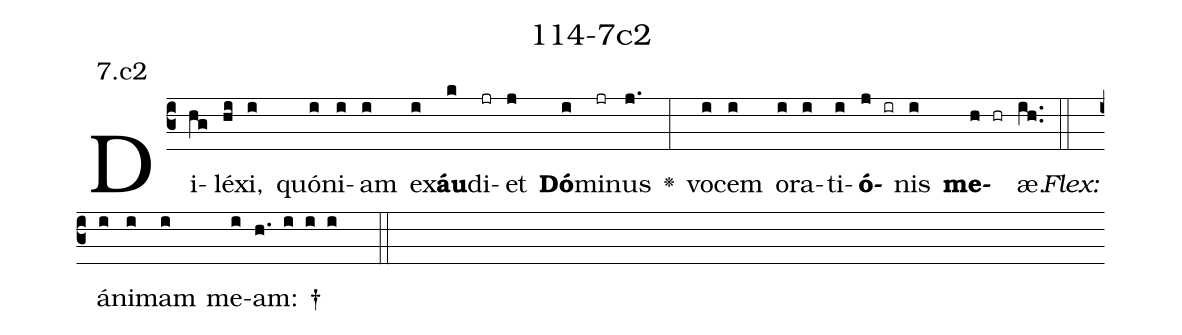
name: 114-7c2;
annotation: 7.c2;
%%
(c3)Di(hg)lé(hi)xi,(i) quón(i)i(i)am(i) ex(i)<b>áu</b>(k)di(jr)et(j) <b>Dó</b>(i)mi(jr)nus(j.) <v>\greheightstar</v>(:) vo(i)cem(i) o(i)ra(i)ti(i)<b>ó</b>(j ir)nis(i) <b>me</b>(h hr)æ.(ih..) (::)
<i>Flex:</i>()  á(i)ni(i)mam(i) me(i)am: †(h. i i i  ::)

%E(i) u(i) o(j) u(i) a(h) e.(ih..) (::)
